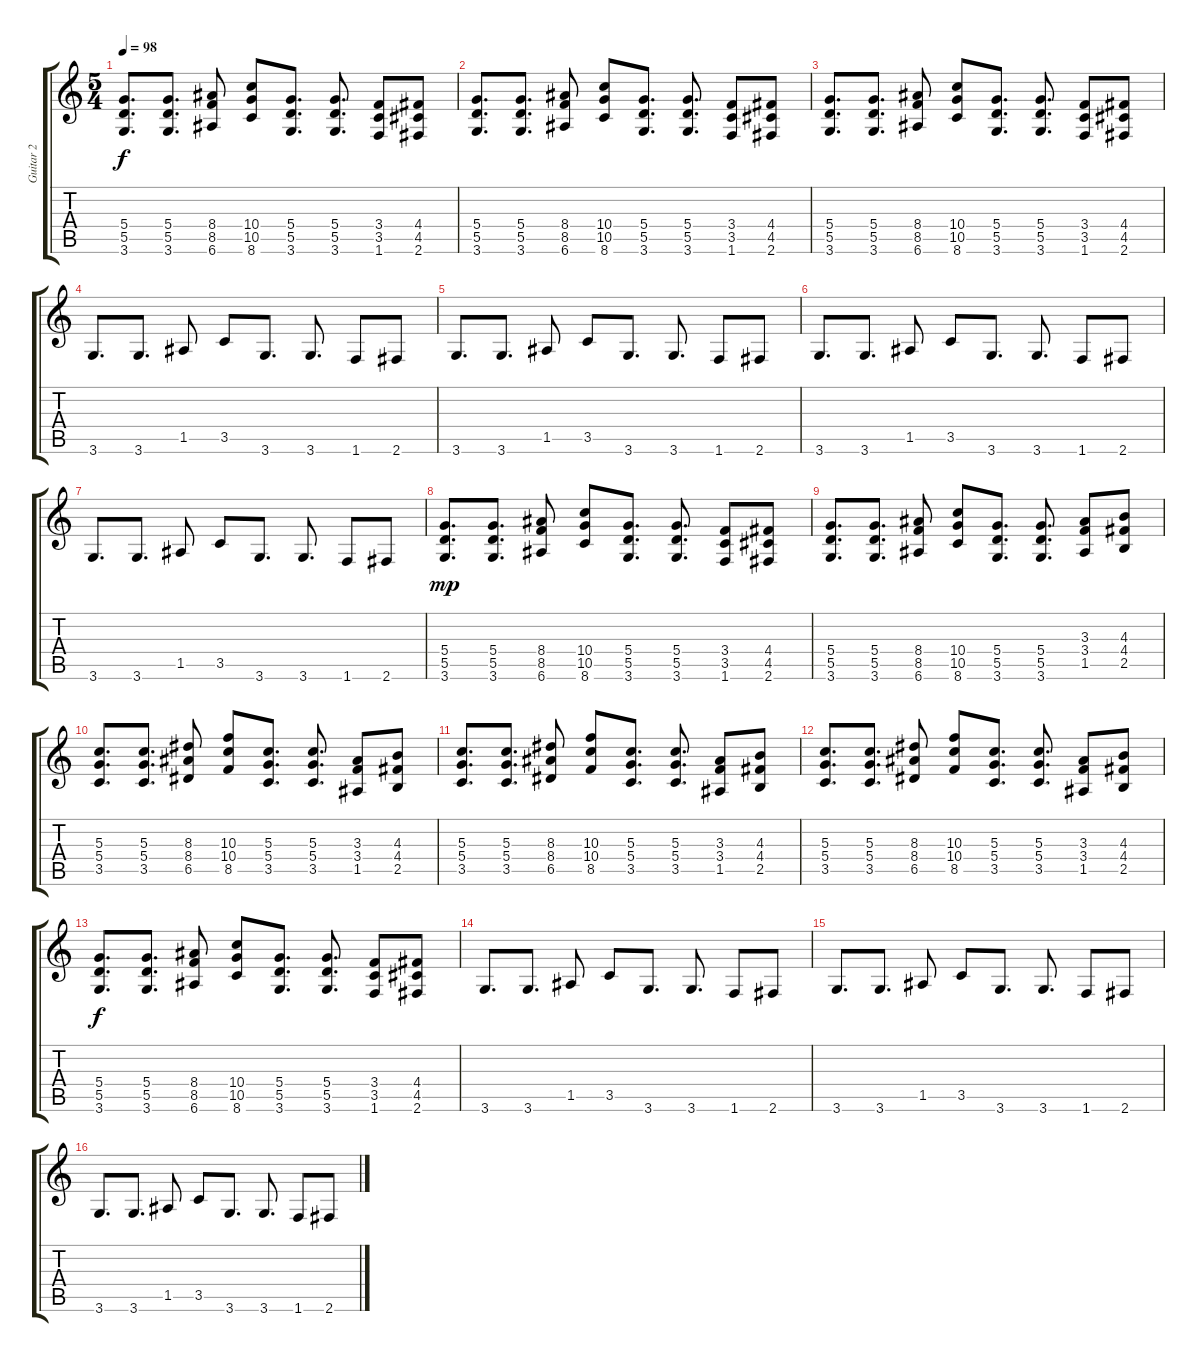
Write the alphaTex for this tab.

\track ("Guitar 2" "Guitar 2") {instrument acousticguitarnylon}
\staff {score tabs}
\tuning (E4 B3 G3 D3 A2 E2) {hide}
\ts (5 4)
\tempo 98
\clef g2
\ks c
(5.4 5.5 3.6).8{d dy f} (5.4 5.5 3.6).8{d} (8.4 8.5 6.6).8 (10.4 10.5 8.6).8 (5.4 5.5 3.6).8{d} (5.4 5.5 3.6).8{d} (3.4 3.5 1.6).8 (4.4 4.5 2.6).8 |
(5.4 5.5 3.6).8{d} (5.4 5.5 3.6).8{d} (8.4 8.5 6.6).8 (10.4 10.5 8.6).8 (5.4 5.5 3.6).8{d} (5.4 5.5 3.6).8{d} (3.4 3.5 1.6).8 (4.4 4.5 2.6).8 |
(5.4 5.5 3.6).8{d} (5.4 5.5 3.6).8{d} (8.4 8.5 6.6).8 (10.4 10.5 8.6).8 (5.4 5.5 3.6).8{d} (5.4 5.5 3.6).8{d} (3.4 3.5 1.6).8 (4.4 4.5 2.6).8 |
3.6.8{d} 3.6.8{d} 1.5.8 3.5.8 3.6.8{d} 3.6.8{d} 1.6.8 2.6.8 |
3.6.8{d} 3.6.8{d} 1.5.8 3.5.8 3.6.8{d} 3.6.8{d} 1.6.8 2.6.8 |
3.6.8{d} 3.6.8{d} 1.5.8 3.5.8 3.6.8{d} 3.6.8{d} 1.6.8 2.6.8 |
3.6.8{d} 3.6.8{d} 1.5.8 3.5.8 3.6.8{d} 3.6.8{d} 1.6.8 2.6.8 |
(5.4 5.5 3.6).8{d dy mp} (5.4 5.5 3.6).8{d} (8.4 8.5 6.6).8 (10.4 10.5 8.6).8 (5.4 5.5 3.6).8{d} (5.4 5.5 3.6).8{d} (3.4 3.5 1.6).8 (4.4 4.5 2.6).8 |
(5.4 5.5 3.6).8{d} (5.4 5.5 3.6).8{d} (8.4 8.5 6.6).8 (10.4 10.5 8.6).8 (5.4 5.5 3.6).8{d} (5.4 5.5 3.6).8{d} (3.3 3.4 1.5).8 (4.3 4.4 2.5).8 |
(5.3 5.4 3.5).8{d} (5.3 5.4 3.5).8{d} (8.3 8.4 6.5).8 (10.3 10.4 8.5).8 (5.3 5.4 3.5).8{d} (5.3 5.4 3.5).8{d} (3.3 3.4 1.5).8 (4.3 4.4 2.5).8 |
(5.3 5.4 3.5).8{d} (5.3 5.4 3.5).8{d} (8.3 8.4 6.5).8 (10.3 10.4 8.5).8 (5.3 5.4 3.5).8{d} (5.3 5.4 3.5).8{d} (3.3 3.4 1.5).8 (4.3 4.4 2.5).8 |
(5.3 5.4 3.5).8{d} (5.3 5.4 3.5).8{d} (8.3 8.4 6.5).8 (10.3 10.4 8.5).8 (5.3 5.4 3.5).8{d} (5.3 5.4 3.5).8{d} (3.3 3.4 1.5).8 (4.3 4.4 2.5).8 |
(5.4 5.5 3.6).8{d dy f} (5.4 5.5 3.6).8{d} (8.4 8.5 6.6).8 (10.4 10.5 8.6).8 (5.4 5.5 3.6).8{d} (5.4 5.5 3.6).8{d} (3.4 3.5 1.6).8 (4.4 4.5 2.6).8 |
3.6.8{d} 3.6.8{d} 1.5.8 3.5.8 3.6.8{d} 3.6.8{d} 1.6.8 2.6.8 |
3.6.8{d} 3.6.8{d} 1.5.8 3.5.8 3.6.8{d} 3.6.8{d} 1.6.8 2.6.8 |
3.6.8{d} 3.6.8{d} 1.5.8 3.5.8 3.6.8{d} 3.6.8{d} 1.6.8 2.6.8
